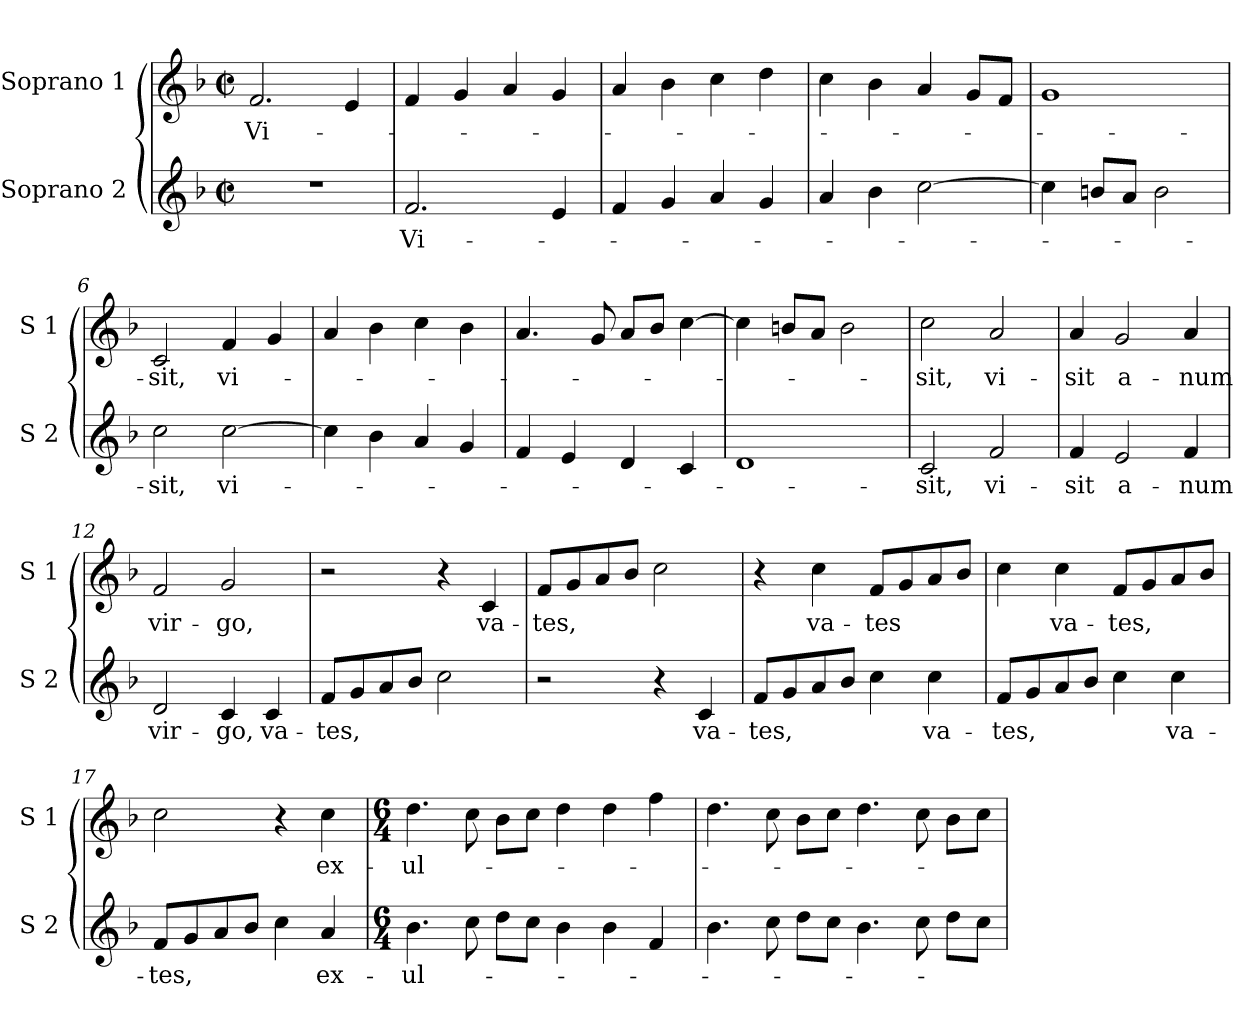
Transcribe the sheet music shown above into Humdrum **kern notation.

**kern	**text	**kern	**text
*part2	*part2	*part1	*part1
*staff2	*staff2	*staff1	*staff1
*I"Soprano 2	*	*I"Soprano 1	*
*I'S 2	*	*I'S 1	*
*clefG2	*	*clefG2	*
*k[b-]	*	*k[b-]	*
*F:	*	*F:	*
*M2/2	*	*M2/2	*
*met(c|)	*	*met(c|)	*
=1	=1	=1	=1
!	!	!	!LO:LY:b
1r	.	2.f/	Vi-
.	.	4e/	.
=2	=2	=2	=2
!	!LO:LY:b	!	!
2.f/	Vi-	4f/	.
.	.	4g/	.
.	.	4a/	.
4e/	.	4g/	.
=3	=3	=3	=3
4f/	.	4a/	.
4g/	.	4b-\	.
4a/	.	4cc\	.
4g/	.	4dd\	.
=4	=4	=4	=4
4a/	.	4cc\	.
4b-\	.	4b-\	.
[2cc\	.	4a/	.
.	.	8g/L	.
.	.	8f/J	.
=5	=5	=5	=5
4cc\]	.	1g	.
8bn/L	.	.	.
8a/J	.	.	.
2b\	.	.	.
!!LO:LB:g=z
=6	=6	=6	=6
!	!LO:LY:b	!	!LO:LY:b
2cc\	-sit,	2c/	-sit,
!	!LO:LY:b	!	!LO:LY:b
[2cc\	vi-	4f/	vi-
.	.	4g/	.
=7	=7	=7	=7
4cc\]	.	4a/	.
4b-\	.	4b-\	.
4a/	.	4cc\	.
4g/	.	4b-\	.
=8	=8	=8	=8
4f/	.	4.a/	.
4e/	.	.	.
.	.	8g/	.
4d/	.	8a/L	.
.	.	8b-/J	.
4c/	.	[4cc\	.
=9	=9	=9	=9
1d	.	4cc\]	.
.	.	8bn/L	.
.	.	8a/J	.
.	.	2b\	.
=10	=10	=10	=10
!	!LO:LY:b	!	!LO:LY:b
2c/	-sit,	2cc\	-sit,
!	!LO:LY:b	!	!LO:LY:b
2f/	vi-	2a/	vi-
!!LO:LB:g=z
=11	=11	=11	=11
!	!LO:LY:b	!	!LO:LY:b
4f/	-sit	4a/	-sit
!	!LO:LY:b	!	!LO:LY:b
2e/	a-	2g/	a-
!	!LO:LY:b	!	!LO:LY:b
4f/	-num	4a/	-num
=12	=12	=12	=12
!	!LO:LY:b	!	!LO:LY:b
2d/	vir-	2f/	vir-
!	!LO:LY:b	!	!LO:LY:b
4c/	-go,	2g/	-go,
!	!LO:LY:b	!	!
4c/	va-	.	.
=13	=13	=13	=13
!	!LO:LY:b	!	!
8f/L	-tes,	2r	.
8g/	.	.	.
8a/	.	.	.
8b-/J	.	.	.
2cc\	.	4r	.
!	!	!	!LO:LY:b
.	.	4c/	va-
=14	=14	=14	=14
!	!	!	!LO:LY:b
2r	.	8f/L	-tes,
.	.	8g/	.
.	.	8a/	.
.	.	8b-/J	.
4r	.	2cc\	.
!	!LO:LY:b	!	!
4c/	va-	.	.
=15	=15	=15	=15
!	!LO:LY:b	!	!
8f/L	-tes,	4r	.
8g/	.	.	.
!	!	!	!LO:LY:b
8a/	.	4cc\	va-
8b-/J	.	.	.
!	!	!	!LO:LY:b
4cc\	.	8f/L	-tes
.	.	8g/	.
!	!LO:LY:b	!	!
4cc\	va-	8a/	.
.	.	8b-/J	.
!!LO:LB:g=z
=16	=16	=16	=16
!	!LO:LY:b	!	!
8f/L	-tes,	4cc\	.
8g/	.	.	.
!	!	!	!LO:LY:b
8a/	.	4cc\	va-
8b-/J	.	.	.
!	!	!	!LO:LY:b
4cc\	.	8f/L	-tes,
.	.	8g/	.
!	!LO:LY:b	!	!
4cc\	va-	8a/	.
.	.	8b-/J	.
=17	=17	=17	=17
!	!LO:LY:b	!	!
8f/L	-tes,	2cc\	.
8g/	.	.	.
8a/	.	.	.
8b-/J	.	.	.
4cc\	.	4r	.
!	!LO:LY:b	!	!LO:LY:b
4a/	ex-	4cc\	ex-
=18	=18	=18	=18
*M6/4	*	*M6/4	*
!	!LO:LY:b	!	!LO:LY:b
4.b-\	-ul-	4.dd\	-ul-
8cc\	.	8cc\	.
8dd\L	.	8b-\L	.
8cc\J	.	8cc\J	.
4b-\	.	4dd\	.
4b-\	.	4dd\	.
4f/	.	4ff\	.
=19	=19	=19	=19
4.b-\	.	4.dd\	.
8cc\	.	8cc\	.
8dd\L	.	8b-\L	.
8cc\J	.	8cc\J	.
4.b-\	.	4.dd\	.
8cc\	.	8cc\	.
8dd\L	.	8b-\L	.
8cc\J	.	8cc\J	.
=	=	=	=
*-	*-	*-	*-
